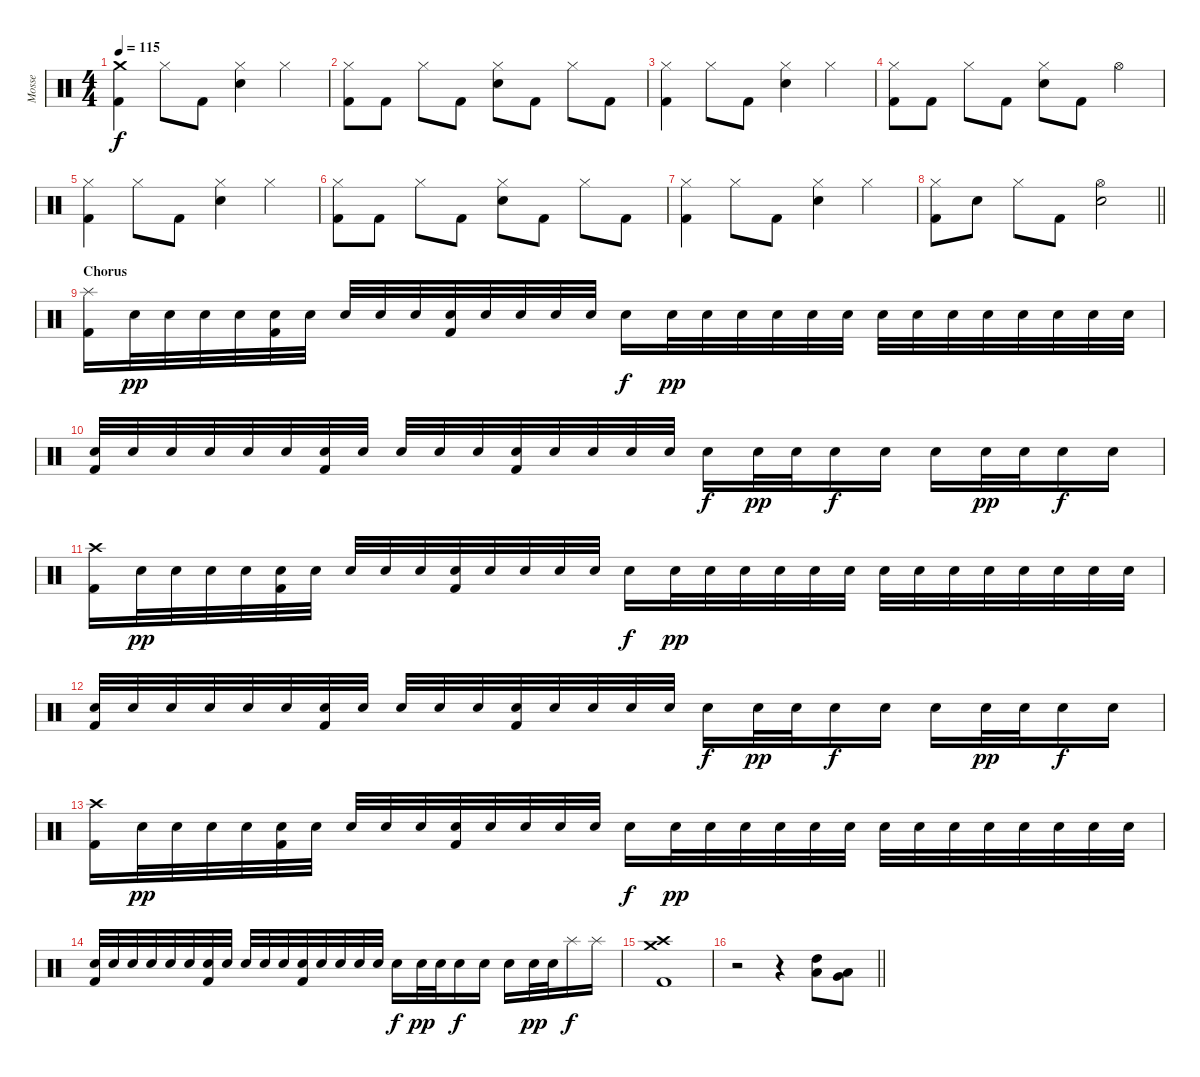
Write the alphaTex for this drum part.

\track ("Mosse" "Mosse") {instrument percussion}
\staff {score}
\articulation defaults
\ts (4 4)
\tempo 115
\clef neutral
\ks c
("Crash medium (hit)" "Kick (hit) 2").4{dy f} "Hi-Hat (closed)".8 "Kick (hit) 2".8 ("Hi-Hat (closed)" "Snare (hit) 2").4 "Hi-Hat (closed)".4 |
("Hi-Hat (closed)" "Kick (hit) 2").8 "Kick (hit) 2".8 "Hi-Hat (closed)".8 "Kick (hit) 2".8 ("Hi-Hat (closed)" "Snare (hit) 2").8 "Kick (hit) 2".8 "Hi-Hat (closed)".8 "Kick (hit) 2".8 |
("Hi-Hat (closed)" "Kick (hit) 2").4 "Hi-Hat (closed)".8 "Kick (hit) 2".8 ("Hi-Hat (closed)" "Snare (hit) 2").4 "Hi-Hat (closed)".4 |
("Hi-Hat (closed)" "Kick (hit) 2").8 "Kick (hit) 2".8 "Hi-Hat (closed)".8 "Kick (hit) 2".8 ("Hi-Hat (closed)" "Snare (hit) 2").8 "Kick (hit) 2".8 "Hi-Hat (open)".4 |
("Hi-Hat (closed)" "Kick (hit) 2").4 "Hi-Hat (closed)".8 "Kick (hit) 2".8 ("Hi-Hat (closed)" "Snare (hit) 2").4 "Hi-Hat (closed)".4 |
("Hi-Hat (closed)" "Kick (hit) 2").8 "Kick (hit) 2".8 "Hi-Hat (closed)".8 "Kick (hit) 2".8 ("Hi-Hat (closed)" "Snare (hit) 2").8 "Kick (hit) 2".8 "Hi-Hat (closed)".8 "Kick (hit) 2".8 |
("Hi-Hat (closed)" "Kick (hit) 2").4 "Hi-Hat (closed)".8 "Kick (hit) 2".8 ("Hi-Hat (closed)" "Snare (hit) 2").4 "Hi-Hat (closed)".4 |
\barLineRight lightlight
("Hi-Hat (closed)" "Kick (hit) 2").8 "Snare (hit) 2".8 "Hi-Hat (closed)".8 "Kick (hit) 2".8 ("Hi-Hat (open)" "Snare (hit) 2").2 |
\section ("" "Chorus")
("Splash (hit)" "Kick (hit) 2").16 "Snare (hit) 2".32{dy pp} "Snare (hit) 2".32 "Snare (hit) 2".32 "Snare (hit) 2".32 ("Snare (hit) 2" "Kick (hit) 2").32 "Snare (hit) 2".32 "Snare (hit) 2".32 "Snare (hit) 2".32 "Snare (hit) 2".32 ("Snare (hit) 2" "Kick (hit) 2").32 "Snare (hit) 2".32 "Snare (hit) 2".32 "Snare (hit) 2".32 "Snare (hit) 2".32 "Snare (hit) 2".16{dy f} "Snare (hit) 2".32{dy pp} "Snare (hit) 2".32 "Snare (hit) 2".32 "Snare (hit) 2".32 "Snare (hit) 2".32 "Snare (hit) 2".32 "Snare (hit) 2".32 "Snare (hit) 2".32 "Snare (hit) 2".32 "Snare (hit) 2".32 "Snare (hit) 2".32 "Snare (hit) 2".32 "Snare (hit) 2".32 "Snare (hit) 2".32 |
("Snare (hit) 2" "Kick (hit) 2").32 "Snare (hit) 2".32 "Snare (hit) 2".32 "Snare (hit) 2".32 "Snare (hit) 2".32 "Snare (hit) 2".32 ("Snare (hit) 2" "Kick (hit) 2").32 "Snare (hit) 2".32 "Snare (hit) 2".32 "Snare (hit) 2".32 "Snare (hit) 2".32 ("Snare (hit) 2" "Kick (hit) 2").32 "Snare (hit) 2".32 "Snare (hit) 2".32 "Snare (hit) 2".32 "Snare (hit) 2".32 "Snare (hit) 2".16{dy f} "Snare (hit) 2".32{dy pp} "Snare (hit) 2".32 "Snare (hit) 2".16{dy f} "Snare (hit) 2".16 "Snare (hit) 2".16 "Snare (hit) 2".32{dy pp} "Snare (hit) 2".32 "Snare (hit) 2".16{dy f} "Snare (hit) 2".16 |
("Crash high (hit)" "Kick (hit) 2").16 "Snare (hit) 2".32{dy pp} "Snare (hit) 2".32 "Snare (hit) 2".32 "Snare (hit) 2".32 ("Snare (hit) 2" "Kick (hit) 2").32 "Snare (hit) 2".32 "Snare (hit) 2".32 "Snare (hit) 2".32 "Snare (hit) 2".32 ("Snare (hit) 2" "Kick (hit) 2").32 "Snare (hit) 2".32 "Snare (hit) 2".32 "Snare (hit) 2".32 "Snare (hit) 2".32 "Snare (hit) 2".16{dy f} "Snare (hit) 2".32{dy pp} "Snare (hit) 2".32 "Snare (hit) 2".32 "Snare (hit) 2".32 "Snare (hit) 2".32 "Snare (hit) 2".32 "Snare (hit) 2".32 "Snare (hit) 2".32 "Snare (hit) 2".32 "Snare (hit) 2".32 "Snare (hit) 2".32 "Snare (hit) 2".32 "Snare (hit) 2".32 "Snare (hit) 2".32 |
("Snare (hit) 2" "Kick (hit) 2").32 "Snare (hit) 2".32 "Snare (hit) 2".32 "Snare (hit) 2".32 "Snare (hit) 2".32 "Snare (hit) 2".32 ("Snare (hit) 2" "Kick (hit) 2").32 "Snare (hit) 2".32 "Snare (hit) 2".32 "Snare (hit) 2".32 "Snare (hit) 2".32 ("Snare (hit) 2" "Kick (hit) 2").32 "Snare (hit) 2".32 "Snare (hit) 2".32 "Snare (hit) 2".32 "Snare (hit) 2".32 "Snare (hit) 2".16{dy f} "Snare (hit) 2".32{dy pp} "Snare (hit) 2".32 "Snare (hit) 2".16{dy f} "Snare (hit) 2".16 "Snare (hit) 2".16 "Snare (hit) 2".32{dy pp} "Snare (hit) 2".32 "Snare (hit) 2".16{dy f} "Snare (hit) 2".16 |
("Crash high (hit)" "Kick (hit) 2").16 "Snare (hit) 2".32{dy pp} "Snare (hit) 2".32 "Snare (hit) 2".32 "Snare (hit) 2".32 ("Snare (hit) 2" "Kick (hit) 2").32 "Snare (hit) 2".32 "Snare (hit) 2".32 "Snare (hit) 2".32 "Snare (hit) 2".32 ("Snare (hit) 2" "Kick (hit) 2").32 "Snare (hit) 2".32 "Snare (hit) 2".32 "Snare (hit) 2".32 "Snare (hit) 2".32 "Snare (hit) 2".16{dy f} "Snare (hit) 2".32{dy pp} "Snare (hit) 2".32 "Snare (hit) 2".32 "Snare (hit) 2".32 "Snare (hit) 2".32 "Snare (hit) 2".32 "Snare (hit) 2".32 "Snare (hit) 2".32 "Snare (hit) 2".32 "Snare (hit) 2".32 "Snare (hit) 2".32 "Snare (hit) 2".32 "Snare (hit) 2".32 "Snare (hit) 2".32 |
("Snare (hit) 2" "Kick (hit) 2").32 "Snare (hit) 2".32 "Snare (hit) 2".32 "Snare (hit) 2".32 "Snare (hit) 2".32 "Snare (hit) 2".32 ("Snare (hit) 2" "Kick (hit) 2").32 "Snare (hit) 2".32 "Snare (hit) 2".32 "Snare (hit) 2".32 "Snare (hit) 2".32 ("Snare (hit) 2" "Kick (hit) 2").32 "Snare (hit) 2".32 "Snare (hit) 2".32 "Snare (hit) 2".32 "Snare (hit) 2".32 "Snare (hit) 2".16{dy f} "Snare (hit) 2".32{dy pp} "Snare (hit) 2".32 "Snare (hit) 2".16{dy f} "Snare (hit) 2".16 "Snare (hit) 2".16 "Snare (hit) 2".32{dy pp} "Snare (hit) 2".32 "Splash (hit)".16{dy f} "Splash (hit)".16 |
("Crash medium (hit)" "Crash high (hit)" "Kick (hit) 2").1 |
\barLineRight lightlight
r.2 r.4 ("Low Tom (hit)" "High Tom (hit)").8 ("Low Tom (hit)" "Very Low Tom (hit)").8
